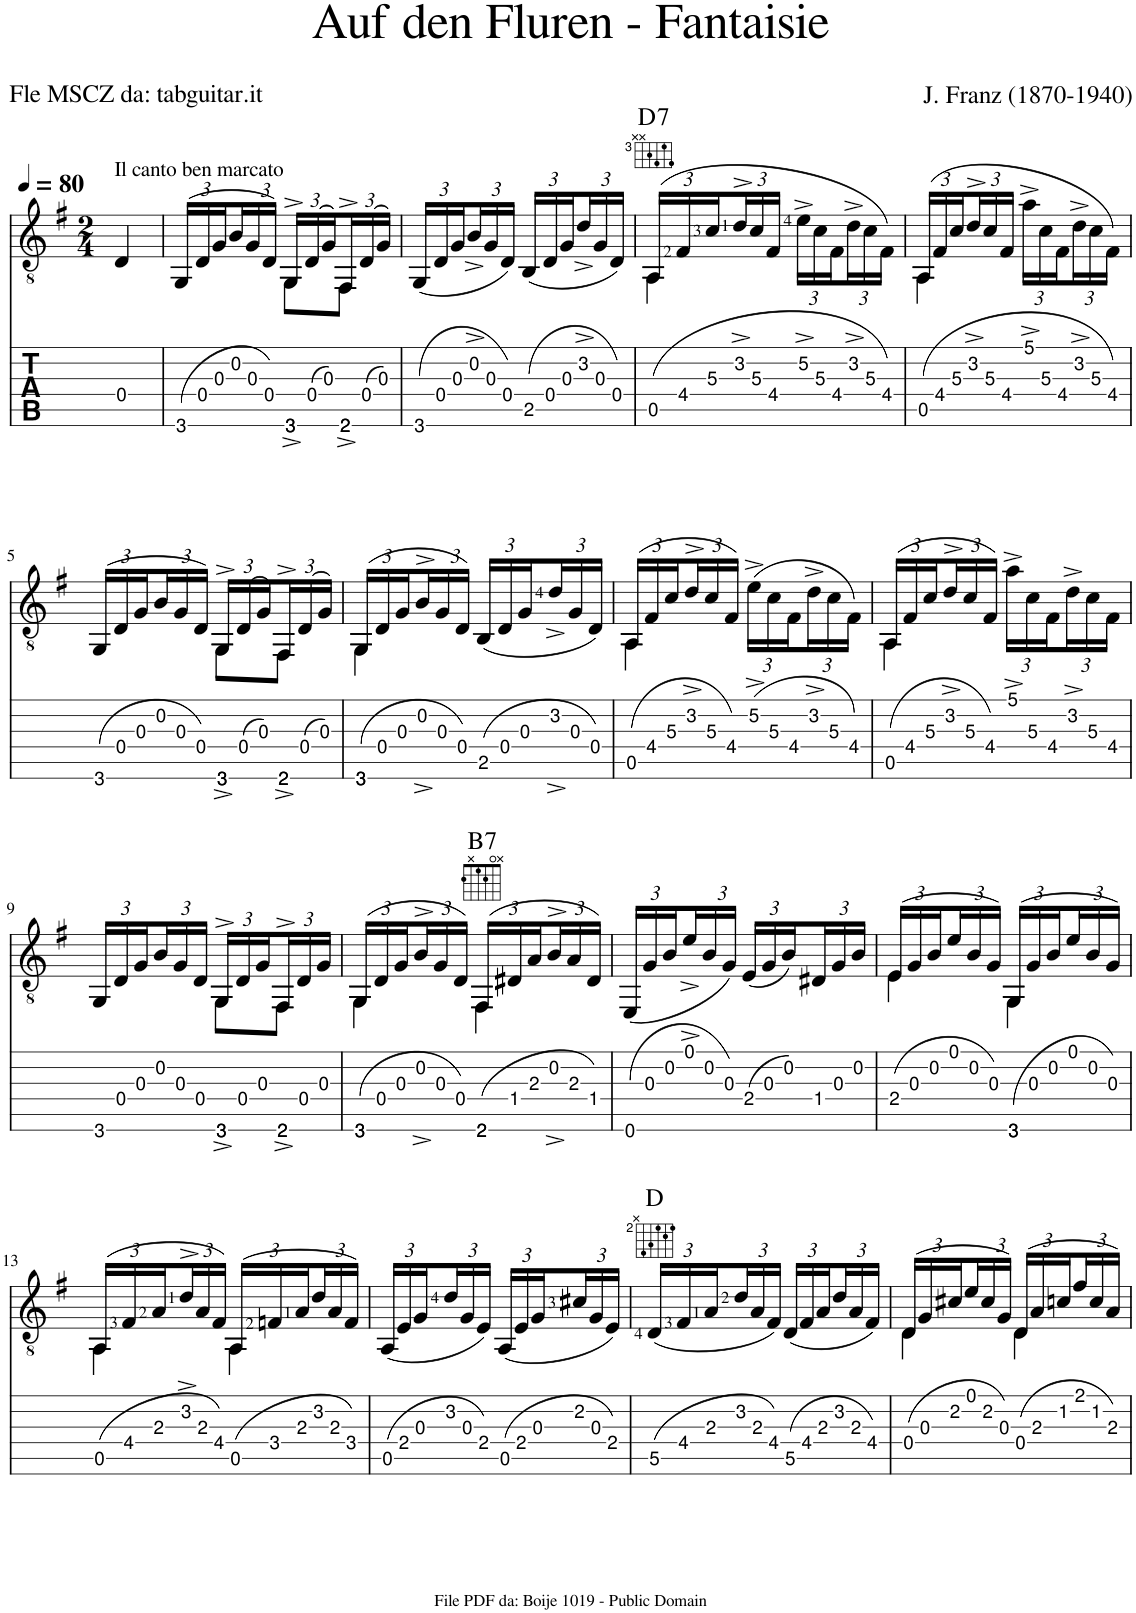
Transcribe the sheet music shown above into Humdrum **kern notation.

**kern	**kern	**harte
*part1	*part1	*part1
*staff2	*staff1	*
*I"Guitar	*	*
*I'Guit.	*	*
*stria6	*	*
*	*clefGv2	*
*k[f#]	*k[f#]	*
*M2/4	*M2/4	*
*MM80	*MM80	*
=	=	=
!	!LO:TX:a:t=Il canto ben marcato	!
4D	4D/	.
=1	=1	=1
*Xbrackettup	*Xbrackettup	*
*^	*^	*
24GGLL	4ryy	(24GG/LL	4ryy	.
24D	.	24D/	.	.
24GJ	.	24G/	.	.
24BL	.	24B/	.	.
24G	.	24G/	.	.
24DJJ	.	24D/JJ)	.	.
24GG^LL	8GGL	24GG^/LL	8GG\L	.
24D	.	(24D/	.	.
24GJ	.	24G/)	.	.
24FF#^L	8FF#J	24FF#^/	8FF#\J	.
24D	.	(24D/	.	.
24GJJ	.	24G/JJ)	.	.
*v	*v	*	*	*
*	*v	*v	*
=2	=2	=2
24GGLL	(24GG/LL	.
24D	24D/	.
24GJ	24G/	.
24B^L	24B^/	.
24G	24G/	.
24DJJ	24D/JJ)	.
24BBLL	(24BB/LL	.
24D	24D/	.
24GJ	24G/	.
24d^L	24d^/	.
24G	24G/	.
24DJJ	24D/JJ)	.
=3	=3	=3
*^	*^	*
!	!	!	!	!LO:H:kt=7
24AALL	4AA	(24AA/LL	4AA\	D:7
24F#	.	24F#/	.	.
24cJ	.	24c/	.	.
24d^L	.	24d^/	.	.
24c	.	24c/	.	.
24F#JJ	.	24F#/JJ	.	.
24e^LL	4ryy	24e^\LL	4ryy	.
24c	.	24c\	.	.
24F#J	.	24F#\	.	.
24d^L	.	24d^\	.	.
24c	.	24c\	.	.
24F#JJ	.	24F#\JJ)	.	.
=4	=4	=4	=4	=4
24AALL	4AA	(24AA/LL	4AA\	.
24F#	.	24F#/	.	.
24cJ	.	24c/	.	.
24d^L	.	24d^/	.	.
24c	.	24c/	.	.
24F#JJ	.	24F#/JJ	.	.
24a^LL	4ryy	24a^\LL	4ryy	.
24c	.	24c\	.	.
24F#J	.	24F#\	.	.
24d^L	.	24d^\	.	.
24c	.	24c\	.	.
24F#JJ	.	24F#\JJ)	.	.
!!LO:LB:g=z	!!
=5	=5	=5	=5	=5
24GGLL	4ryy	(24GG/LL	4ryy	.
24D	.	24D/	.	.
24GJ	.	24G/	.	.
24BL	.	24B/	.	.
24G	.	24G/	.	.
24DJJ	.	24D/JJ)	.	.
24GG^LL	8GGL	24GG^/LL	8GG\L	.
24D	.	(24D/	.	.
24GJ	.	24G/)	.	.
24FF#^L	8FF#J	24FF#^/	8FF#\J	.
24D	.	(24D/	.	.
24GJJ	.	24G/JJ)	.	.
=6	=6	=6	=6	=6
24GGLL	4GG	(24GG/LL	4GG\	.
24D	.	24D/	.	.
24GJ	.	24G/	.	.
24B^L	.	24B^/	.	.
24G	.	24G/	.	.
24DJJ	.	24D/JJ)	.	.
24BBLL	4ryy	(24BB/LL	4ryy	.
24D	.	24D/	.	.
24GJ	.	24G/	.	.
24d^L	.	24d^/	.	.
24G	.	24G/	.	.
24DJJ	.	24D/JJ)	.	.
=7	=7	=7	=7	=7
24AALL	4AA	(24AA/LL	4AA\	.
24F#	.	24F#/	.	.
24cJ	.	24c/	.	.
24d^L	.	24d^/	.	.
24c	.	24c/	.	.
24F#JJ	.	24F#/JJ)	.	.
24e^LL	4ryy	(24e^\LL	4ryy	.
24c	.	24c\	.	.
24F#J	.	24F#\	.	.
24d^L	.	24d^\	.	.
24c	.	24c\	.	.
24F#JJ	.	24F#\JJ)	.	.
=8	=8	=8	=8	=8
24AALL	4AA	(24AA/LL	4AA\	.
24F#	.	24F#/	.	.
24cJ	.	24c/	.	.
24d^L	.	24d^/	.	.
24c	.	24c/	.	.
24F#JJ	.	24F#/JJ)	.	.
24a^LL	4ryy	24a^\LL	4ryy	.
24c	.	24c\	.	.
24F#J	.	24F#\	.	.
24d^L	.	24d^\	.	.
24c	.	24c\	.	.
24F#JJ	.	24F#\JJ	.	.
!!LO:LB:g=z	!!
=9	=9	=9	=9	=9
24GGLL	4ryy	24GG/LL	4ryy	.
24D	.	24D/	.	.
24GJ	.	24G/	.	.
24BL	.	24B/	.	.
24G	.	24G/	.	.
24DJJ	.	24D/JJ	.	.
24GG^LL	8GGL	24GG^/LL	8GG\L	.
24D	.	24D/	.	.
24GJ	.	24G/	.	.
24FF#^L	8FF#J	24FF#^/	8FF#\J	.
24D	.	24D/	.	.
24GJJ	.	24G/JJ	.	.
=10	=10	=10	=10	=10
24GGLL	4GG	(24GG/LL	4GG\	.
24D	.	24D/	.	.
24GJ	.	24G/	.	.
24B^L	.	24B^/	.	.
24G	.	24G/	.	.
24DJJ	.	24D/JJ)	.	.
!	!	!	!	!LO:H:kt=7
24FF#LL	4FF#	(24FF#/LL	4FF#\	B:7
24D#	.	24D#X/	.	.
24AJ	.	24A/	.	.
24B^L	.	24B^/	.	.
24A	.	24A/	.	.
24D#JJ	.	24D#/JJ)	.	.
*v	*v	*	*	*
*	*v	*v	*
=11	=11	=11
24EELL	(24EE/LL	.
24G	24G/	.
24BJ	24B/	.
24e^L	24e^/	.
24B	24B/	.
24GJJ	24G/JJ)	.
24ELL	(24E/LL	.
24G	24G/	.
24BJ	24B/)	.
24D#L	24D#X/	.
24G	24G/	.
24BJJ	24B/JJ	.
=12	=12	=12
*^	*^	*
24ELL	4E	(24E/LL	4E\	.
24G	.	24G/	.	.
24BJ	.	24B/	.	.
24eL	.	24e/	.	.
24B	.	24B/	.	.
24GJJ	.	24G/JJ)	.	.
24GGLL	4GG	(24GG/LL	4GG\	.
24G	.	24G/	.	.
24BJ	.	24B/	.	.
24eL	.	24e/	.	.
24B	.	24B/	.	.
24GJJ	.	24G/JJ)	.	.
!!LO:LB:g=z	!!
=13	=13	=13	=13	=13
24AALL	4AA	(24AA/LL	4AA\	.
24F#	.	24F#/	.	.
24AJ	.	24A/	.	.
24d^L	.	24d^/	.	.
24A	.	24A/	.	.
24F#JJ	.	24F#/JJ)	.	.
24AALL	4AA	(24AA/LL	4AA\	.
24F	.	24Fn/	.	.
24AJ	.	24A/	.	.
24dL	.	24d/	.	.
24A	.	24A/	.	.
24FJJ	.	24F/JJ)	.	.
*v	*v	*	*	*
*	*v	*v	*
=14	=14	=14
24AALL	(24AA/LL	.
24E	24E/	.
24GJ	24G/	.
24dL	24d/	.
24G	24G/	.
24EJJ	24E/JJ)	.
24AALL	(24AA/LL	.
24E	24E/	.
24GJ	24G/	.
24c#L	24c#X/	.
24G	24G/	.
24EJJ	24E/JJ)	.
=15	=15	=15
24DLL	(24D/LL	D:maj
24F#	24F#/	.
24AJ	24A/	.
24dL	24d/	.
24A	24A/	.
24F#JJ	24F#/JJ)	.
24DLL	(24D/LL	.
24F#	24F#/	.
24AJ	24A/	.
24dL	24d/	.
24A	24A/	.
24F#JJ	24F#/JJ)	.
=16	=16	=16
*^	*^	*
24DLL	4D	(24D/LL	4D\	.
24G	.	24G/	.	.
24c#J	.	24c#X/	.	.
24eL	.	24e/	.	.
24c#	.	24c#/	.	.
24GJJ	.	24G/JJ)	.	.
24DLL	4D	(24D/LL	4D\	.
24A	.	24A/	.	.
24cJ	.	24cn/	.	.
24f#L	.	24f#/	.	.
24c	.	24c/	.	.
24AJJ	.	24A/JJ)	.	.
*v	*v	*	*	*
*	*v	*v	*
=	=	=
*-	*-	*-
